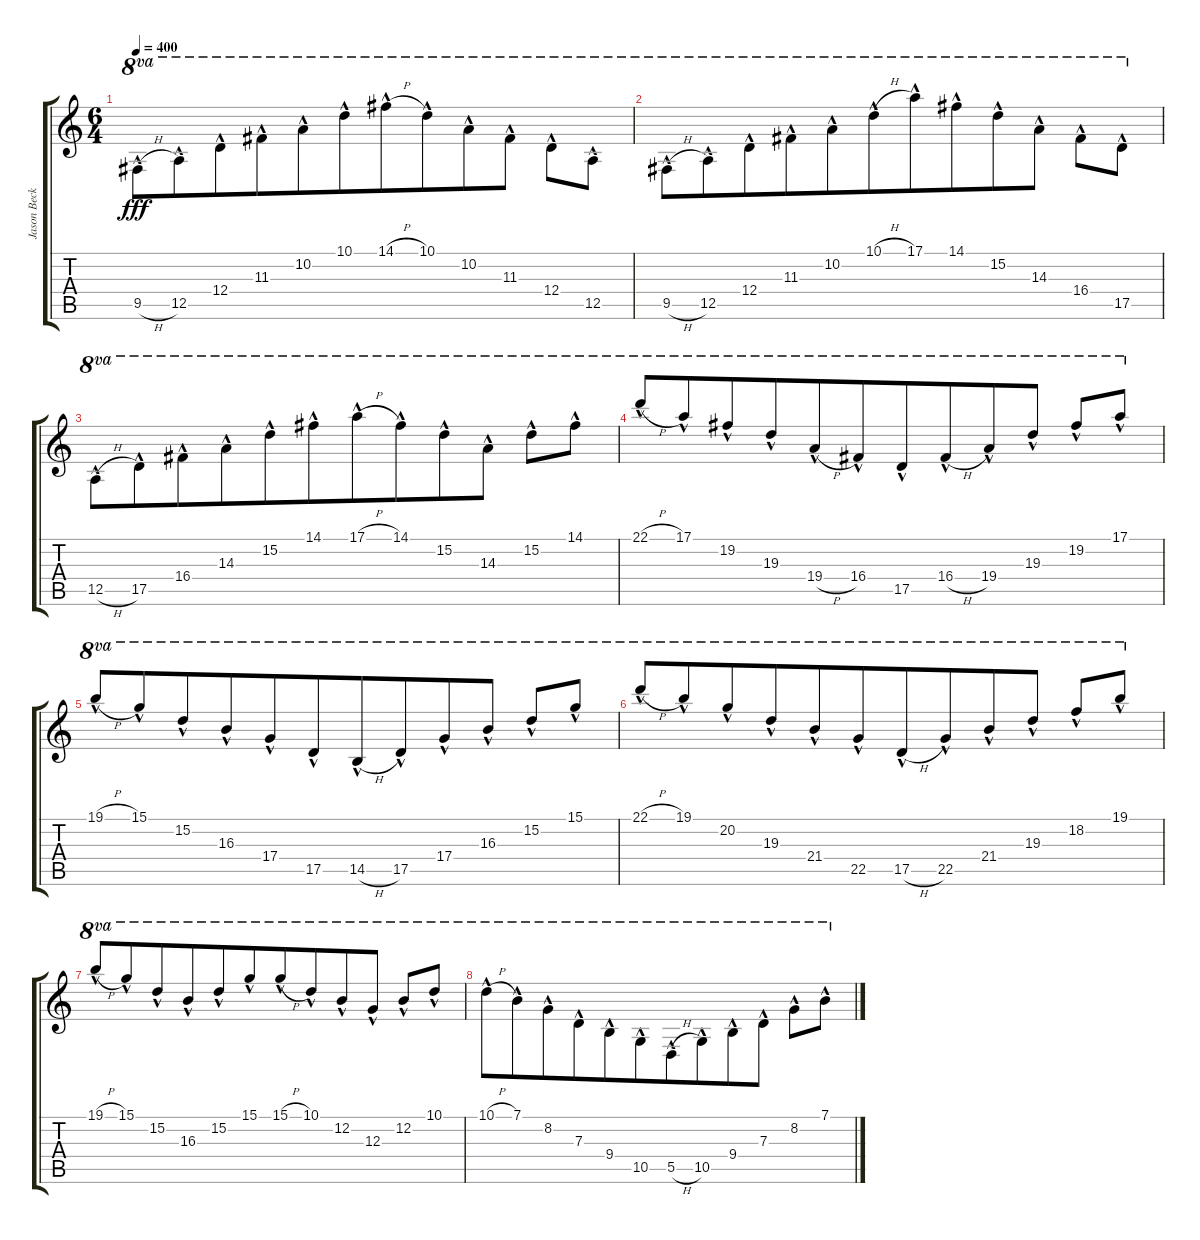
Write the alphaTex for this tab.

\track ("Jason Becker" "Jason Beck") {instrument overdrivenguitar}
\staff {score tabs}
\tuning (E4 B3 G3 D3 A2 E2) {hide}
\ts (6 4)
\tempo 400
\clef g2
\ks c
9.5{h hac}.8{ot 8va dy fff instrument overdrivenguitar beam Down} 12.5{hac}.8{ot 8va beam Down beam merge} 12.4{hac}.8{ot 8va beam Down} 11.3{hac}.8{ot 8va beam Down beam merge} 10.2{hac}.8{ot 8va beam Down} 10.1{hac}.8{ot 8va beam Down beam merge} 14.1{h hac}.8{ot 8va beam Down} 10.1{hac}.8{ot 8va beam Down beam merge} 10.2{hac}.8{ot 8va beam Down} 11.3{hac}.8{ot 8va beam Down} 12.4{hac}.8{ot 8va beam Down} 12.5{hac}.8{ot 8va beam Down} |
9.5{h hac}.8{ot 8va beam Down} 12.5{hac}.8{ot 8va beam Down beam merge} 12.4{hac}.8{ot 8va beam Down} 11.3{hac}.8{ot 8va beam Down beam merge} 10.2{hac}.8{ot 8va beam Down} 10.1{h hac}.8{ot 8va beam Down beam merge} 17.1{hac}.8{ot 8va beam Down} 14.1{hac}.8{ot 8va beam Down beam merge} 15.2{hac}.8{ot 8va beam Down} 14.3{hac}.8{ot 8va beam Down} 16.4{hac}.8{ot 8va beam Down} 17.5{hac}.8{ot 8va beam Down} |
12.5{h hac}.8{ot 8va beam Down} 17.5{hac}.8{ot 8va beam Down beam merge} 16.4{hac}.8{ot 8va beam Down} 14.3{hac}.8{ot 8va beam Down beam merge} 15.2{hac}.8{ot 8va beam Down} 14.1{hac}.8{ot 8va beam Down beam merge} 17.1{h hac}.8{ot 8va beam Down} 14.1{hac}.8{ot 8va beam Down beam merge} 15.2{hac}.8{ot 8va beam Down} 14.3{hac}.8{ot 8va beam Down} 15.2{hac}.8{ot 8va beam Down} 14.1{hac}.8{ot 8va beam Down} |
22.1{h hac}.8{ot 8va beam Up} 17.1{hac}.8{ot 8va beam Up beam merge} 19.2{hac}.8{ot 8va beam Up} 19.3{hac}.8{ot 8va beam Up beam merge} 19.4{h hac}.8{ot 8va beam Up} 16.4{hac}.8{ot 8va beam Up beam merge} 17.5{hac}.8{ot 8va beam Up} 16.4{h hac}.8{ot 8va beam Up beam merge} 19.4{hac}.8{ot 8va beam Up} 19.3{hac}.8{ot 8va beam Up} 19.2{hac}.8{ot 8va beam Up} 17.1{hac}.8{ot 8va beam Up} |
19.1{h hac}.8{ot 8va beam Up} 15.1{hac}.8{ot 8va beam Up beam merge} 15.2{hac}.8{ot 8va beam Up} 16.3{hac}.8{ot 8va beam Up beam merge} 17.4{hac}.8{ot 8va beam Up} 17.5{hac}.8{ot 8va beam Up beam merge} 14.5{h hac}.8{ot 8va beam Up} 17.5{hac}.8{ot 8va beam Up beam merge} 17.4{hac}.8{ot 8va beam Up} 16.3{hac}.8{ot 8va beam Up} 15.2{hac}.8{ot 8va beam Up} 15.1{hac}.8{ot 8va beam Up} |
22.1{h hac}.8{ot 8va beam Up} 19.1{hac}.8{ot 8va beam Up beam merge} 20.2{hac}.8{ot 8va beam Up} 19.3{hac}.8{ot 8va beam Up beam merge} 21.4{hac}.8{ot 8va beam Up} 22.5{hac}.8{ot 8va beam Up beam merge} 17.5{h hac}.8{ot 8va beam Up} 22.5{hac}.8{ot 8va beam Up beam merge} 21.4{hac}.8{ot 8va beam Up} 19.3{hac}.8{ot 8va beam Up} 18.2{hac}.8{ot 8va beam Up} 19.1{hac}.8{ot 8va beam Up} |
19.1{h hac}.8{ot 8va beam Up} 15.1{hac}.8{ot 8va beam Up beam merge} 15.2{hac}.8{ot 8va beam Up} 16.3{hac}.8{ot 8va beam Up beam merge} 15.2{hac}.8{ot 8va beam Up} 15.1{hac}.8{ot 8va beam Up beam merge} 15.1{h hac}.8{ot 8va beam Up} 10.1{hac}.8{ot 8va beam Up beam merge} 12.2{hac}.8{ot 8va beam Up} 12.3{hac}.8{ot 8va beam Up} 12.2{hac}.8{ot 8va beam Up} 10.1{hac}.8{ot 8va beam Up} |
10.1{h hac}.8{ot 8va beam Down} 7.1{hac}.8{ot 8va beam Down beam merge} 8.2{hac}.8{ot 8va beam Down} 7.3{hac}.8{ot 8va beam Down beam merge} 9.4{hac}.8{ot 8va beam Down} 10.5{hac}.8{ot 8va beam Down beam merge} 5.5{h hac}.8{ot 8va beam Down} 10.5{hac}.8{ot 8va beam Down beam merge} 9.4{hac}.8{ot 8va beam Down} 7.3{hac}.8{ot 8va beam Down} 8.2{hac}.8{ot 8va beam Down} 7.1{hac}.8{ot 8va beam Down}
